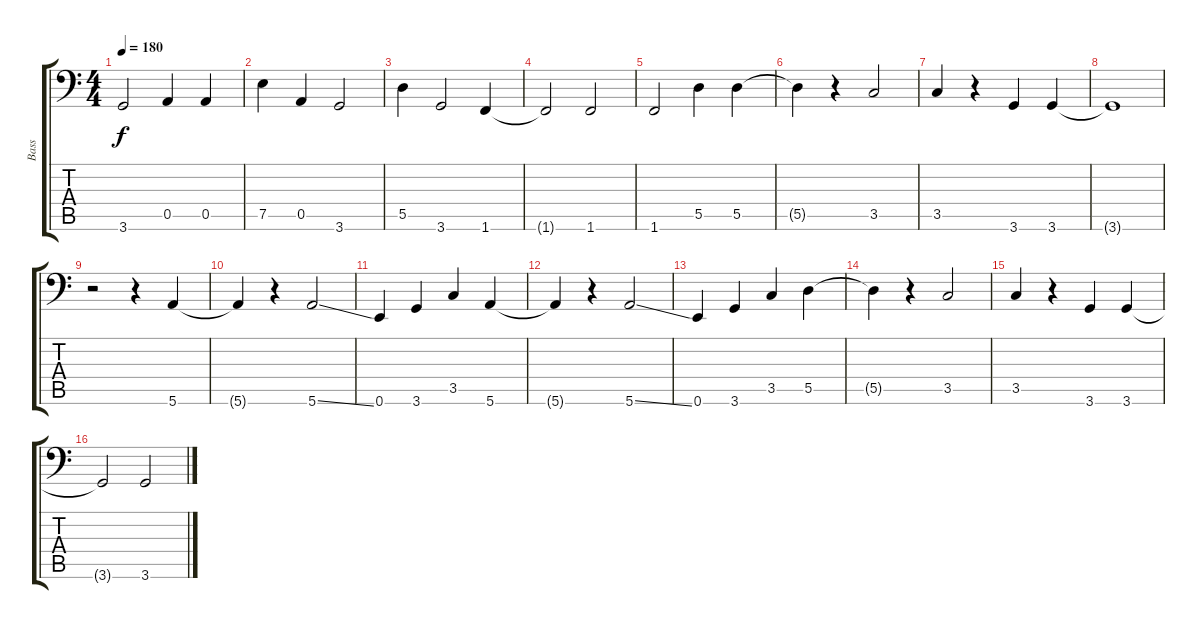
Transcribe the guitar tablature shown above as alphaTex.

\track ("Bass" "Bass") {instrument electricbassfinger}
\staff {score tabs}
\tuning (E3 B2 G2 D2 A1 E1) {hide}
\ts (4 4)
\tempo 180
\clef f4
\ks c
3.6.2{dy f} 0.5.4 0.5.4 |
7.5.4 0.5.4 3.6.2 |
5.5.4 3.6.2 1.6.4 |
1.6{t}.2 1.6.2 |
1.6.2 5.5.4 5.5.4 |
5.5{t}.4 r.4 3.5.2 |
3.5.4 r.4 3.6.4 3.6.4 |
3.6{t}.1 |
r.2 r.4 5.6.4 |
5.6{t}.4 r.4 5.6{ss}.2 |
0.6.4 3.6.4 3.5.4 5.6.4 |
5.6{t}.4 r.4 5.6{ss}.2 |
0.6.4 3.6.4 3.5.4 5.5.4 |
5.5{t}.4 r.4 3.5.2 |
3.5.4 r.4 3.6.4 3.6.4 |
3.6{t}.2 3.6.2
